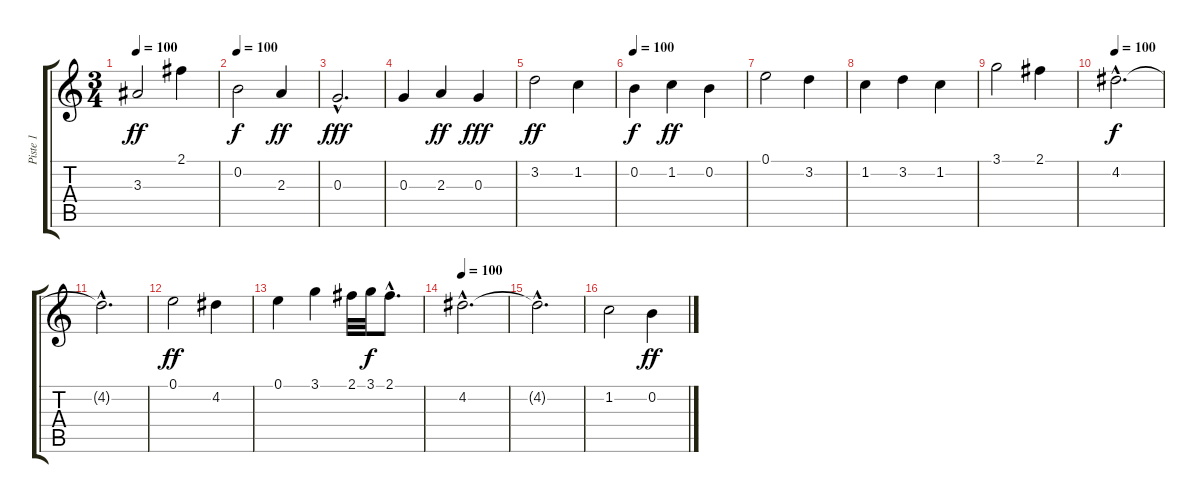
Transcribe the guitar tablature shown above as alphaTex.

\track ("Piste 1" "Piste 1") {instrument acousticguitarnylon}
\staff {score tabs}
\tuning (E4 B3 G3 D3 A2 E2) {hide}
\ts (3 4)
\tempo 100
\clef g2
\ks c
3.3.2{dy ff} 2.1.4 |
\tempo 100
0.2.2{dy f} 2.3.4{dy ff} |
0.3{hac}.2{d dy fff} |
0.3.4 2.3.4{dy ff} 0.3.4{dy fff} |
3.2.2{dy ff} 1.2.4 |
\tempo 100
0.2.4{dy f} 1.2.4{dy ff} 0.2.4 |
0.1.2 3.2.4 |
1.2.4 3.2.4 1.2.4 |
3.1.2 2.1.4 |
\tempo 100
4.2{hac}.2{d dy f} |
4.2{hac t}.2{d} |
0.1.2{dy ff} 4.2.4 |
0.1.4 3.1.4 2.1.32 3.1.32{dy f} 2.1{hac}.8{d} |
\tempo 100
4.2{hac}.2{d} |
4.2{hac t}.2{d} |
1.2.2 0.2.4{dy ff}
